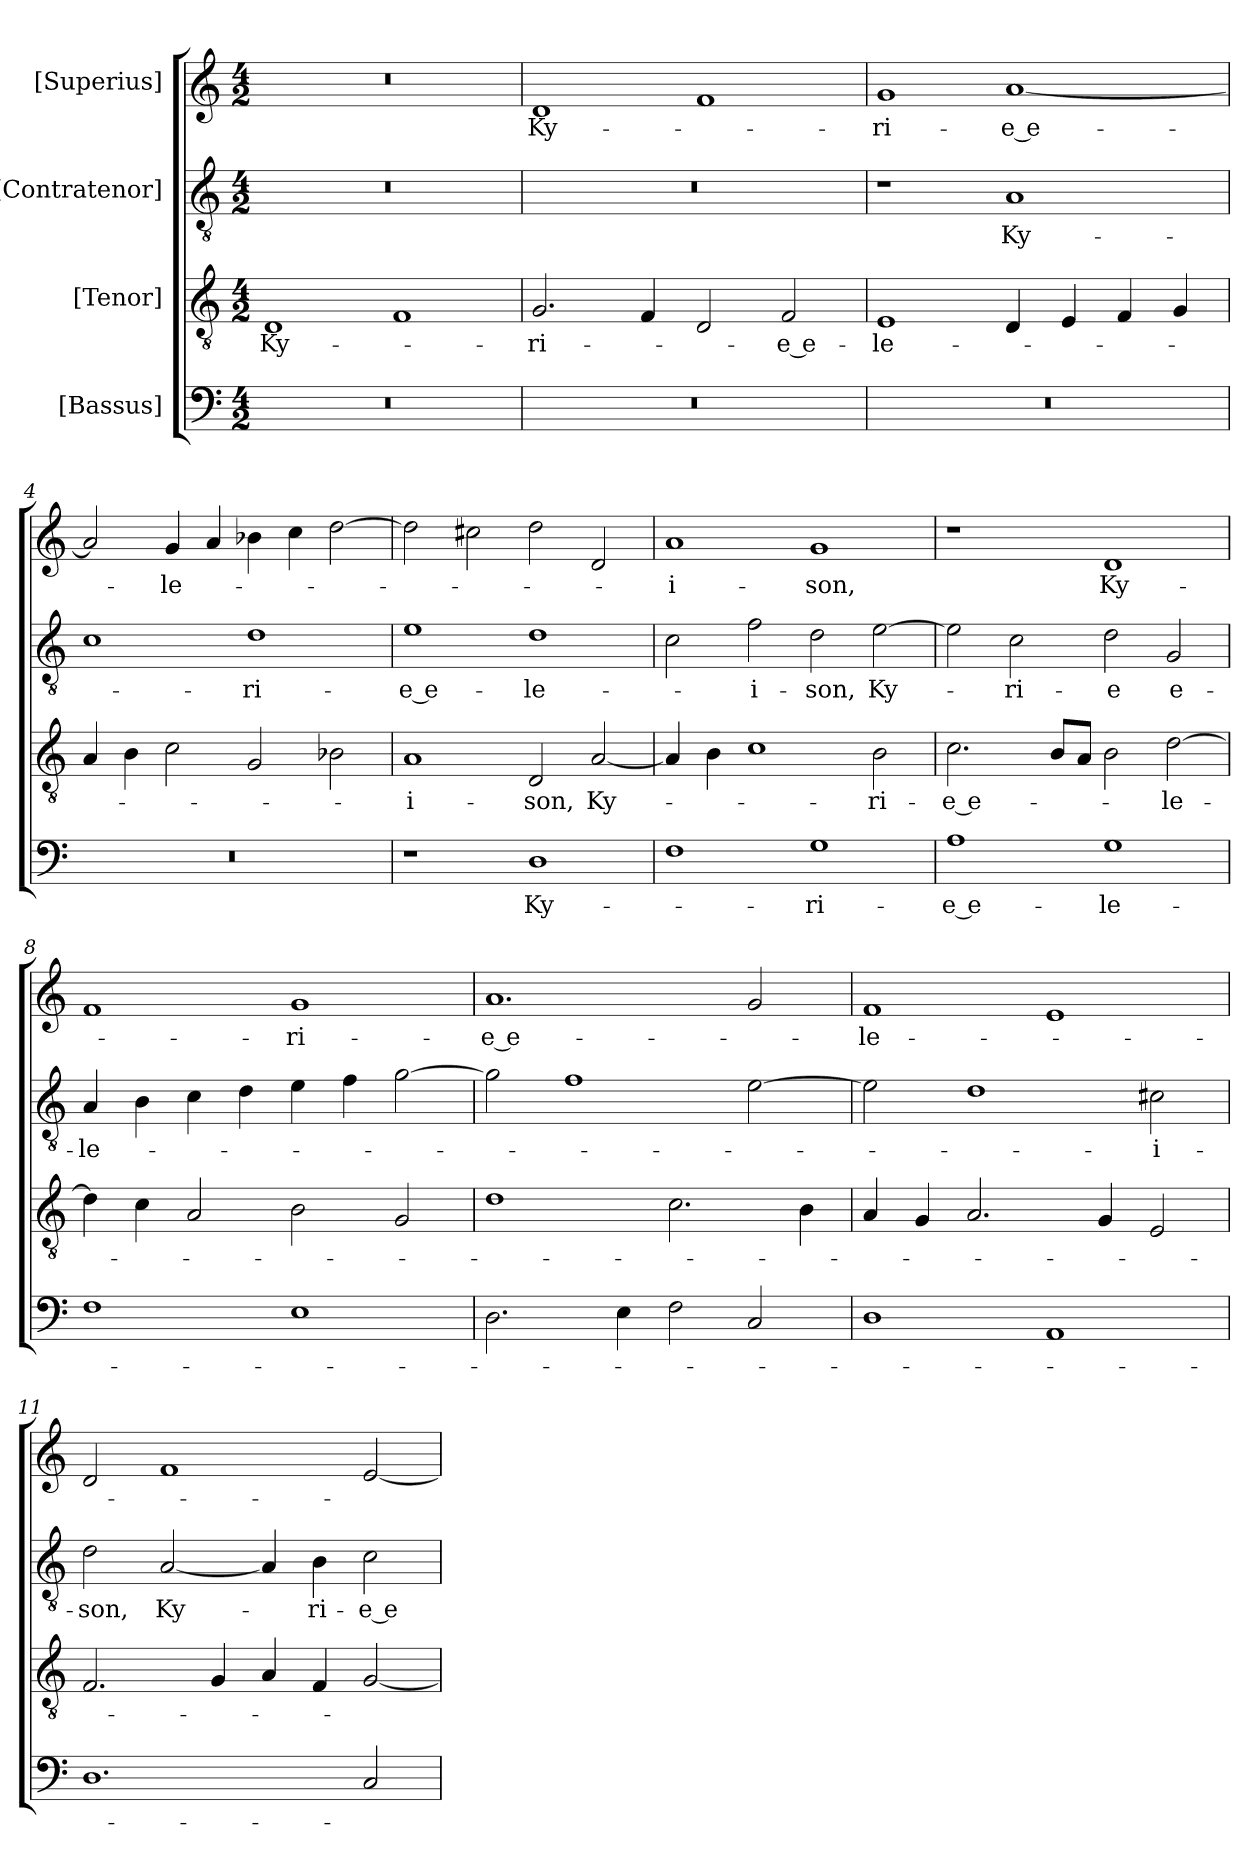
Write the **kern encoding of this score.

**kern	**text	**kern	**text	**kern	**text	**kern	**text
*part4	*part4	*part3	*part3	*part2	*part2	*part1	*part1
*staff4	*staff4	*staff3	*staff3	*staff2	*staff2	*staff1	*staff1
*I"[Bassus]	*	*I"[Tenor]	*	*I"[Contratenor]	*	*I"[Superius]	*
*clefF4	*	*clefGv2	*	*clefGv2	*	*clefG2	*
*k[]	*	*k[]	*	*k[]	*	*k[]	*
*M4/2	*	*M4/2	*	*M4/2	*	*M4/2	*
=1	=1	=1	=1	=1	=1	=1	=1
0r	.	1D/	Ky-	0r	.	0r	.
.	.	1F/	.	.	.	.	.
=2	=2	=2	=2	=2	=2	=2	=2
0r	.	2.G/	-ri-	0r	.	1d/	Ky-
.	.	4F/	.	.	.	.	.
.	.	2D/	.	.	.	1f/	.
.	.	2F/	-e e-	.	.	.	.
=3	=3	=3	=3	=3	=3	=3	=3
0r	.	1E/	-le-	1r	.	1g/	-ri-
.	.	4D/	.	1A/	Ky-	[1a/	-e e-
.	.	4E/	.	.	.	.	.
.	.	4F/	.	.	.	.	.
.	.	4G/	.	.	.	.	.
=4	=4	=4	=4	=4	=4	=4	=4
0r	.	4A/	.	1c\	.	2a/]	.
.	.	4B\	.	.	.	.	.
.	.	2c\	.	.	.	4g/	-le-
.	.	.	.	.	.	4a/	.
.	.	2G/	.	1d\	-ri-	4b-X\	.
.	.	.	.	.	.	4cc\	.
.	.	2B-X\	.	.	.	[2dd\	.
=5	=5	=5	=5	=5	=5	=5	=5
1r	.	1A/	-i-	1e\	-e e-	2dd\]	.
.	.	.	.	.	.	2cc#X\	.
1D\	Ky-	2D/	-son,	1d\	-le-	2dd\	.
.	.	[2A/	Ky-	.	.	2d/	.
=6	=6	=6	=6	=6	=6	=6	=6
1F\	.	4A/]	.	2c\	.	1a/	-i-
.	.	4B\	.	.	.	.	.
.	.	1c\	.	2f\	-i-	.	.
1G\	-ri-	.	.	2d\	-son,	1g/	-son,
.	.	2B\	-ri-	[2e\	Ky-	.	.
=7	=7	=7	=7	=7	=7	=7	=7
1A\	-e e-	2.c\	-e e-	2e\]	.	1r	.
.	.	.	.	2c\	-ri-	.	.
.	.	8B/L	.	.	.	.	.
.	.	8A/J	.	.	.	.	.
1G\	-le-	2B\	.	2d\	-e	1d/	Ky-
.	.	[2d\	-le-	2G/	e-	.	.
=8	=8	=8	=8	=8	=8	=8	=8
1F\	.	4d\]	.	4A/	-le-	1f/	.
.	.	4c\	.	4B\	.	.	.
.	.	2A/	.	4c\	.	.	.
.	.	.	.	4d\	.	.	.
1E\	.	2B\	.	4e\	.	1g/	-ri-
.	.	.	.	4f\	.	.	.
.	.	2G/	.	[2g\	.	.	.
=9	=9	=9	=9	=9	=9	=9	=9
2.D\	.	1d\	.	2g\]	.	1.a/	-e e-
.	.	.	.	1f\	.	.	.
4E\	.	.	.	.	.	.	.
2F\	.	2.c\	.	.	.	.	.
2C/	.	.	.	[2e\	.	2g/	.
.	.	4B\	.	.	.	.	.
=10	=10	=10	=10	=10	=10	=10	=10
1D\	.	4A/	.	2e\]	.	1f/	-le-
.	.	4G/	.	.	.	.	.
.	.	2.A/	.	1d\	.	.	.
1AA/	.	.	.	.	.	1e/	.
.	.	4G/	.	.	.	.	.
.	.	2E/	.	2c#X\	-i-	.	.
=11	=11	=11	=11	=11	=11	=11	=11
1.D\	.	2.F/	.	2d\	-son,	2d/	.
.	.	.	.	[2A/	Ky-	1f/	.
.	.	4G/	.	.	.	.	.
.	.	4A/	.	4A/]	.	.	.
.	.	4F/	.	4B\	-ri-	.	.
2C/	.	[2G/	.	2c\	-e e-	[2e/	.
=	=	=	=	=	=	=	=
*-	*-	*-	*-	*-	*-	*-	*-
